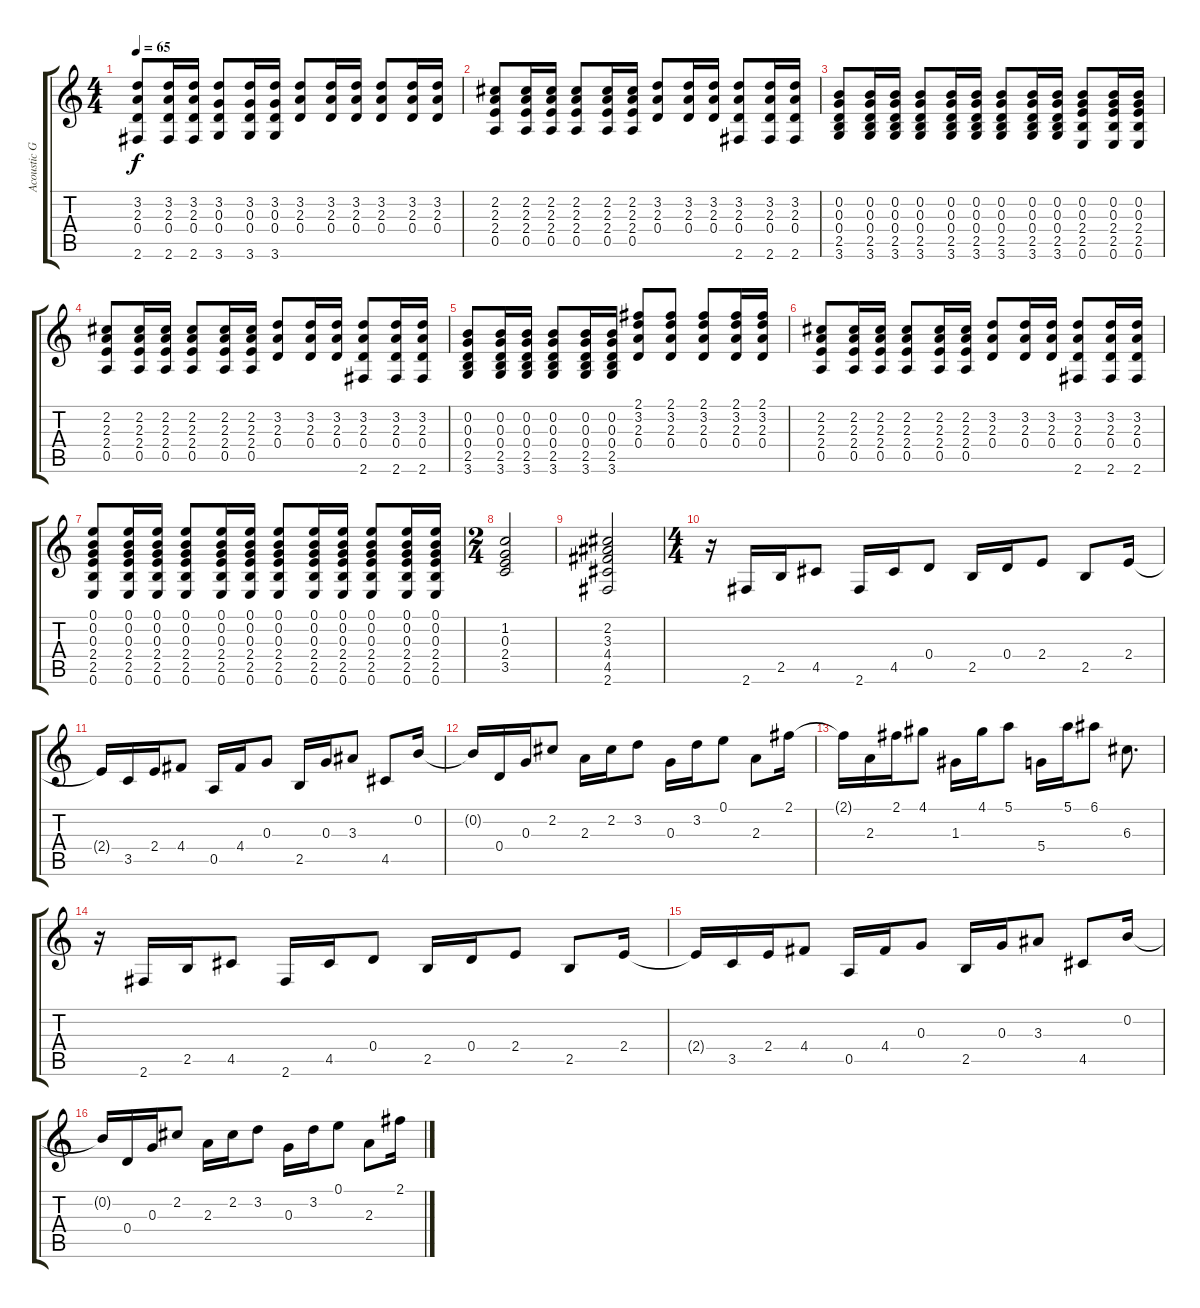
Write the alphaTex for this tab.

\track ("Acoustic Guitar (Steve Morse)" "Acoustic G") {instrument acousticguitarsteel}
\staff {score tabs}
\tuning (E4 B3 G3 D3 A2 E2) {hide}
\ts (4 4)
\tempo 65
\clef g2
\ks c
(3.2 2.3 0.4 2.6).8{dy f} (3.2 2.3 0.4 2.6).16 (3.2 2.3 0.4 2.6).16 (3.2 0.3 0.4 3.6).8 (3.2 0.3 0.4 3.6).16 (3.2 0.3 0.4 3.6).16 (3.2 2.3 0.4).8 (3.2 2.3 0.4).16 (3.2 2.3 0.4).16 (3.2 2.3 0.4).8 (3.2 2.3 0.4).16 (3.2 2.3 0.4).16 |
(2.2 2.3 2.4 0.5).8 (2.2 2.3 2.4 0.5).16 (2.2 2.3 2.4 0.5).16 (2.2 2.3 2.4 0.5).8 (2.2 2.3 2.4 0.5).16 (2.2 2.3 2.4 0.5).16 (3.2 2.3 0.4).8 (3.2 2.3 0.4).16 (3.2 2.3 0.4).16 (3.2 2.3 0.4 2.6).8 (3.2 2.3 0.4 2.6).16 (3.2 2.3 0.4 2.6).16 |
(0.2 0.3 0.4 2.5 3.6).8 (0.2 0.3 0.4 2.5 3.6).16 (0.2 0.3 0.4 2.5 3.6).16 (0.2 0.3 0.4 2.5 3.6).8 (0.2 0.3 0.4 2.5 3.6).16 (0.2 0.3 0.4 2.5 3.6).16 (0.2 0.3 0.4 2.5 3.6).8 (0.2 0.3 0.4 2.5 3.6).16 (0.2 0.3 0.4 2.5 3.6).16 (0.2 0.3 2.4 2.5 0.6).8 (0.2 0.3 2.4 2.5 0.6).16 (0.2 0.3 2.4 2.5 0.6).16 |
(2.2 2.3 2.4 0.5).8 (2.2 2.3 2.4 0.5).16 (2.2 2.3 2.4 0.5).16 (2.2 2.3 2.4 0.5).8 (2.2 2.3 2.4 0.5).16 (2.2 2.3 2.4 0.5).16 (3.2 2.3 0.4).8 (3.2 2.3 0.4).16 (3.2 2.3 0.4).16 (3.2 2.3 0.4 2.6).8 (3.2 2.3 0.4 2.6).16 (3.2 2.3 0.4 2.6).16 |
(0.2 0.3 0.4 2.5 3.6).8 (0.2 0.3 0.4 2.5 3.6).16 (0.2 0.3 0.4 2.5 3.6).16 (0.2 0.3 0.4 2.5 3.6).8 (0.2 0.3 0.4 2.5 3.6).16 (0.2 0.3 0.4 2.5 3.6).16 (2.1 3.2 2.3 0.4).8 (2.1 3.2 2.3 0.4).8 (2.1 3.2 2.3 0.4).8 (2.1 3.2 2.3 0.4).16 (2.1 3.2 2.3 0.4).16 |
(2.2 2.3 2.4 0.5).8 (2.2 2.3 2.4 0.5).16 (2.2 2.3 2.4 0.5).16 (2.2 2.3 2.4 0.5).8 (2.2 2.3 2.4 0.5).16 (2.2 2.3 2.4 0.5).16 (3.2 2.3 0.4).8 (3.2 2.3 0.4).16 (3.2 2.3 0.4).16 (3.2 2.3 0.4 2.6).8 (3.2 2.3 0.4 2.6).16 (3.2 2.3 0.4 2.6).16 |
(0.1 0.2 0.3 2.4 2.5 0.6).8 (0.1 0.2 0.3 2.4 2.5 0.6).16 (0.1 0.2 0.3 2.4 2.5 0.6).16 (0.1 0.2 0.3 2.4 2.5 0.6).8 (0.1 0.2 0.3 2.4 2.5 0.6).16 (0.1 0.2 0.3 2.4 2.5 0.6).16 (0.1 0.2 0.3 2.4 2.5 0.6).8 (0.1 0.2 0.3 2.4 2.5 0.6).16 (0.1 0.2 0.3 2.4 2.5 0.6).16 (0.1 0.2 0.3 2.4 2.5 0.6).8 (0.1 0.2 0.3 2.4 2.5 0.6).16 (0.1 0.2 0.3 2.4 2.5 0.6).16 |
\ts (2 4)
(1.2 0.3 2.4 3.5).2 |
(2.2 3.3 4.4 4.5 2.6).2 |
\ts (4 4)
r.16 2.6.16 2.5.16 4.5.8 2.6.16 4.5.16 0.4.8 2.5.16 0.4.16 2.4.8 2.5.8 2.4.16 |
2.4{t}.16 3.5.16 2.4.16 4.4.8 0.5.16 4.4.16 0.3.8 2.5.16 0.3.16 3.3.8 4.5.8 0.2.16 |
0.2{t}.16 0.4.16 0.3.16 2.2.8 2.3.16 2.2.16 3.2.8 0.3.16 3.2.16 0.1.8 2.3.8 2.1.16 |
2.1{t}.16 2.3.16 2.1.16 4.1.8 1.3.16 4.1.16 5.1.8 5.4.16 5.1.16 6.1.8 6.3.8{d} |
r.16 2.6.16 2.5.16 4.5.8 2.6.16 4.5.16 0.4.8 2.5.16 0.4.16 2.4.8 2.5.8 2.4.16 |
2.4{t}.16 3.5.16 2.4.16 4.4.8 0.5.16 4.4.16 0.3.8 2.5.16 0.3.16 3.3.8 4.5.8 0.2.16 |
0.2{t}.16 0.4.16 0.3.16 2.2.8 2.3.16 2.2.16 3.2.8 0.3.16 3.2.16 0.1.8 2.3.8 2.1.16
